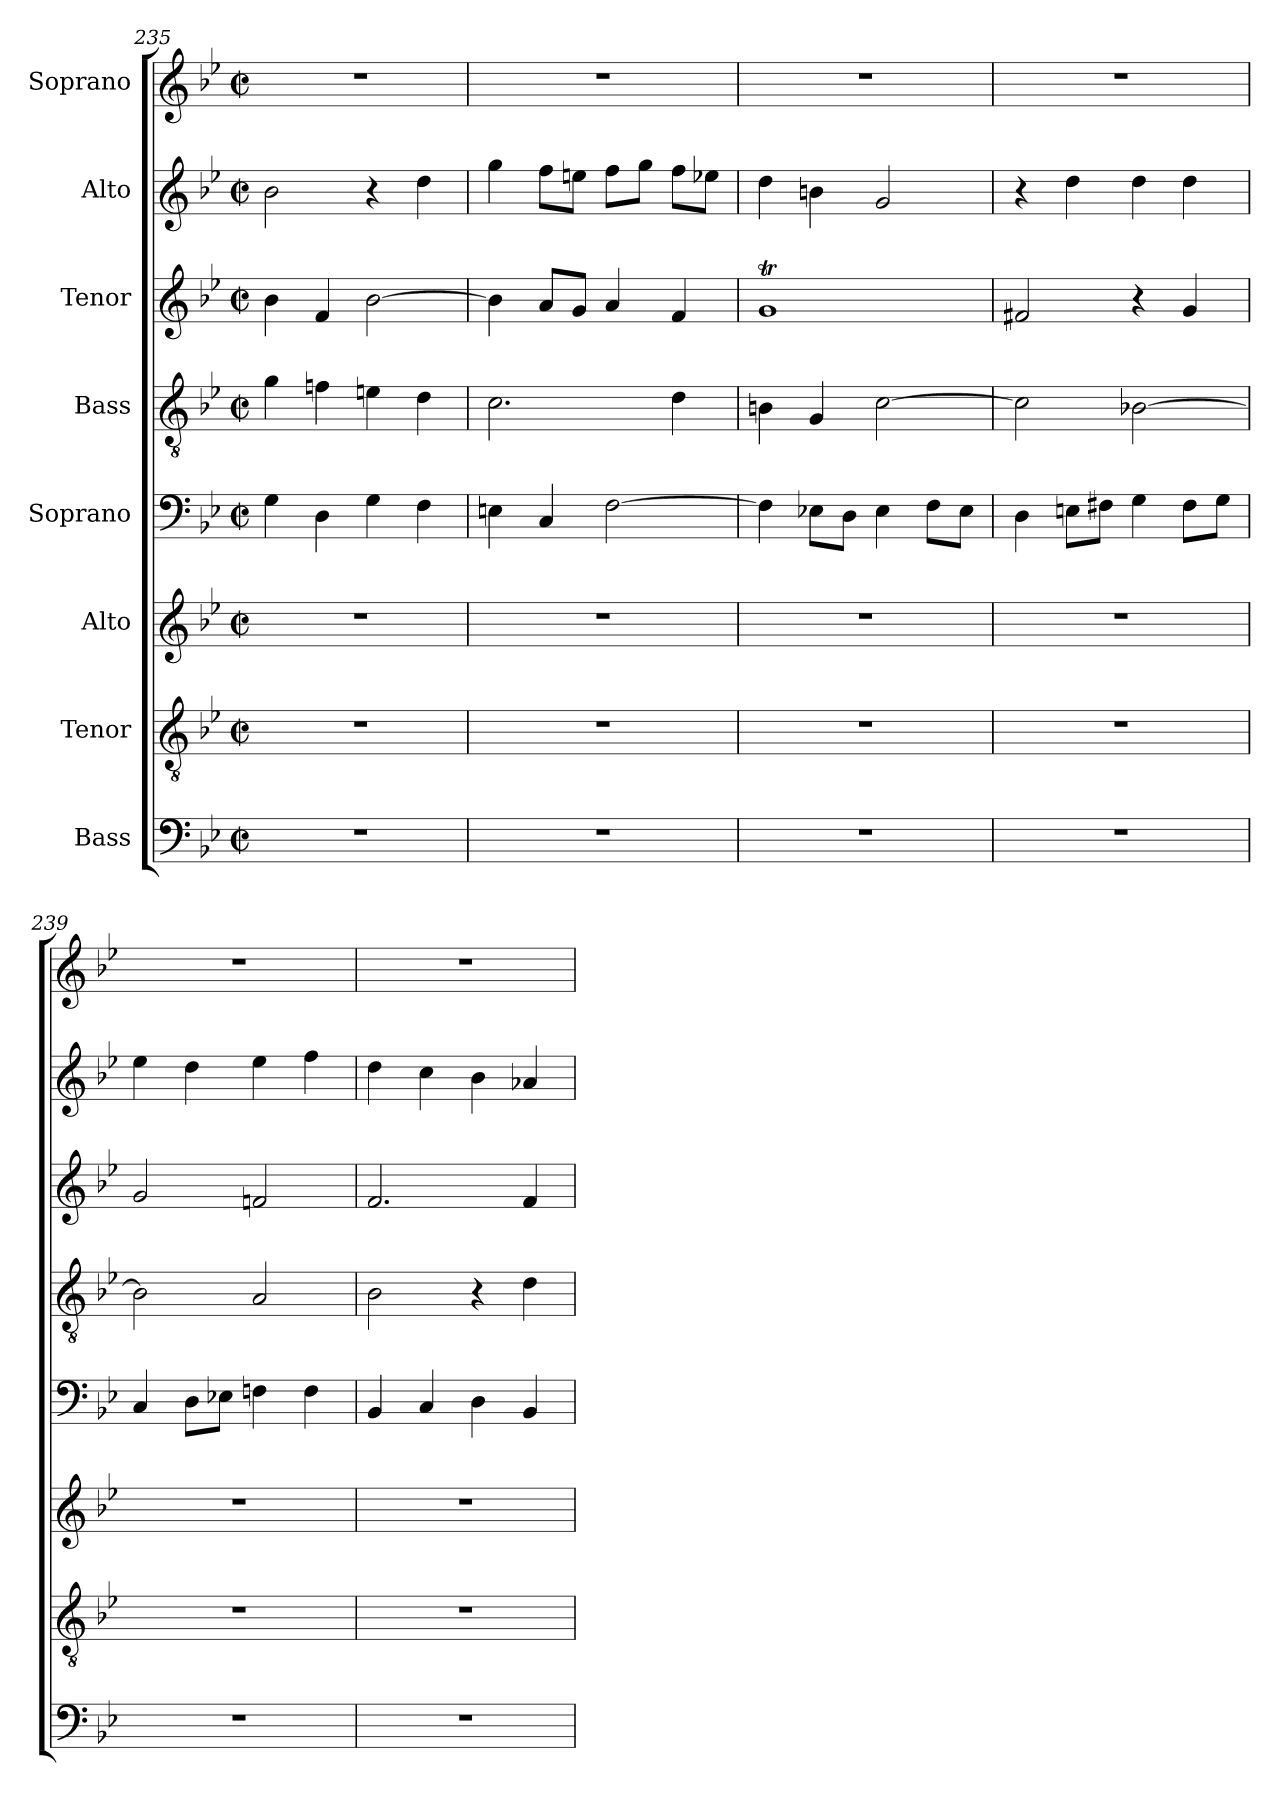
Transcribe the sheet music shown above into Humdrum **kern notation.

**kern	**kern	**kern	**kern	**kern	**kern	**kern	**kern
*part8	*part7	*part6	*part5	*part4	*part3	*part2	*part1
*staff8	*staff7	*staff6	*staff5	*staff4	*staff3	*staff2	*staff1
*I"Bass	*I"Tenor	*I"Alto	*I"Soprano	*I"Bass	*I"Tenor	*I"Alto	*I"Soprano
*clefF4	*clefGv2	*clefG2	*clefF4	*clefGv2	*clefG2	*clefG2	*clefG2
*k[b-e-]	*k[b-e-]	*k[b-e-]	*k[b-e-]	*k[b-e-]	*k[b-e-]	*k[b-e-]	*k[b-e-]
*B-:	*B-:	*B-:	*B-:	*B-:	*B-:	*B-:	*B-:
*M2/2	*M2/2	*M2/2	*M2/2	*M2/2	*M2/2	*M2/2	*M2/2
*met(c|)	*met(c|)	*met(c|)	*met(c|)	*met(c|)	*met(c|)	*met(c|)	*met(c|)
=235	=235	=235	=235	=235	=235	=235	=235
1r	1r	1r	4G\	4g\	4b-\	2b-\	1r
.	.	.	4D\	4fn\	4f/	.	.
.	.	.	4G\	4en\	[>2b-\	4r	.
.	.	.	4F\	4d\	.	4dd\	.
=236	=236	=236	=236	=236	=236	=236	=236
1r	1r	1r	4En\	2.c\	4b-\]	4gg\	1r
.	.	.	4C/	.	8a/L	8ff\L	.
.	.	.	.	.	8g/J	8een\J	.
.	.	.	[>2F\	.	4a/	8ff\L	.
.	.	.	.	.	.	8gg\J	.
.	.	.	.	4d\	4f/	8ff\L	.
.	.	.	.	.	.	8ee-X\J	.
=237	=237	=237	=237	=237	=237	=237	=237
1r	1r	1r	4F\]	4Bn\	1gT	4dd\	1r
.	.	.	8E-X\L	4G/	.	4bn\	.
.	.	.	8D\J	.	.	.	.
.	.	.	4E-\	[>2c\	.	2g/	.
.	.	.	8F\L	.	.	.	.
.	.	.	8E-\J	.	.	.	.
=238	=238	=238	=238	=238	=238	=238	=238
1r	1r	1r	4D\	2c\]	2f#X/	4r	1r
.	.	.	8En\L	.	.	4dd\	.
.	.	.	8F#X\J	.	.	.	.
.	.	.	4G\	[<2B-X\	4r	4dd\	.
.	.	.	8F#\L	.	4g/	4dd\	.
.	.	.	8G\J	.	.	.	.
!!LO:LB:g=z
=239	=239	=239	=239	=239	=239	=239	=239
1r	1r	1r	4C/	2B-\]	2g/	4ee-\	1r
.	.	.	8D\L	.	.	4dd\	.
.	.	.	8E-X\J	.	.	.	.
.	.	.	4Fn\	2A/	2fn/	4ee-\	.
.	.	.	4F\	.	.	4ff\	.
=240	=240	=240	=240	=240	=240	=240	=240
1r	1r	1r	4BB-/	2B-\	2.f/	4dd\	1r
.	.	.	4C/	.	.	4cc\	.
.	.	.	4D\	4r	.	4b-\	.
.	.	.	4BB-/	4d\	4f/	4a-X/	.
=	=	=	=	=	=	=	=
*-	*-	*-	*-	*-	*-	*-	*-
